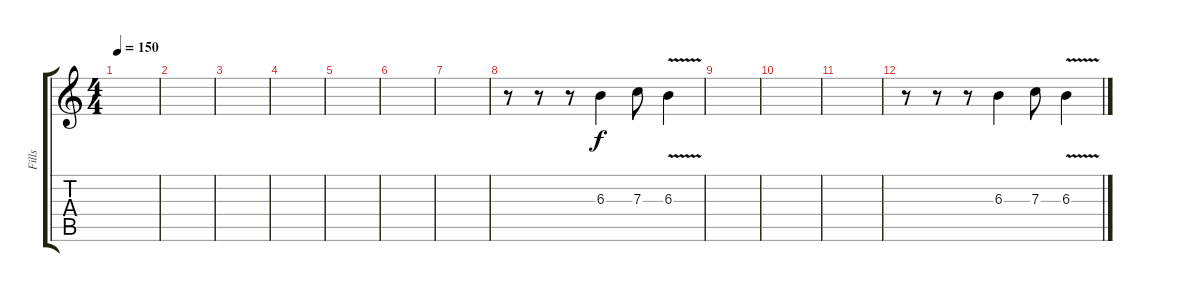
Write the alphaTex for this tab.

\track ("Fills" "Fills") {instrument overdrivenguitar}
\staff {score tabs}
\tuning (D4 A3 F3 C3 G2 D2) {hide}
\ts (4 4)
\tempo 150
\clef g2
\ks c
|
|
|
|
|
|
|
r.8 r.8 r.8 6.3.4 7.3.8 6.3{v}.4 |
|
|
|
r.8 r.8 r.8 6.3.4 7.3.8 6.3{v}.4
